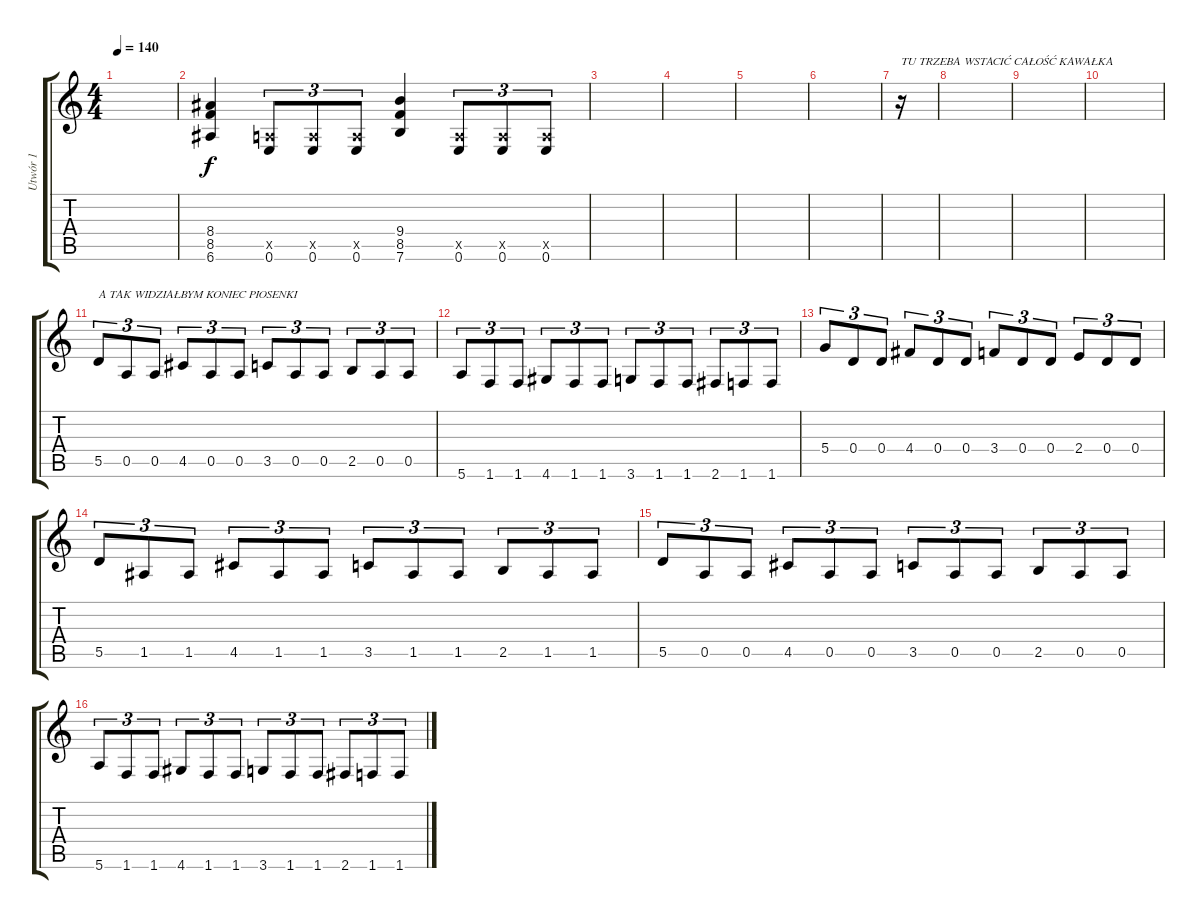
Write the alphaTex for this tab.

\track ("Utwór 1" "Utwór 1") {solo instrument distortionguitar}
\staff {score tabs}
\tuning (E4 B3 G3 D3 A2 E2) {hide}
\ts (4 4)
\tempo 140
\clef g2
\ks c
|
(8.4 8.5 6.6).4 (0.5{x} 0.6).8{tu (3 2)} (0.5{x} 0.6).8{tu (3 2)} (0.5{x} 0.6).8{tu (3 2)} (9.4 8.5 7.6).4 (0.5{x} 0.6).8{tu (3 2)} (0.5{x} 0.6).8{tu (3 2)} (0.5{x} 0.6).8{tu (3 2)} |
|
|
|
|
r.16{txt "TU TRZEBA WSTACIĆ CAŁOŚĆ KAWAŁKA"} |
|
|
|
5.5.8{tu (3 2) txt "A TAK WIDZIAŁBYM KONIEC PIOSENKI"} 0.5.8{tu (3 2)} 0.5.8{tu (3 2)} 4.5.8{tu (3 2)} 0.5.8{tu (3 2)} 0.5.8{tu (3 2)} 3.5.8{tu (3 2)} 0.5.8{tu (3 2)} 0.5.8{tu (3 2)} 2.5.8{tu (3 2)} 0.5.8{tu (3 2)} 0.5.8{tu (3 2)} |
5.6.8{tu (3 2)} 1.6.8{tu (3 2)} 1.6.8{tu (3 2)} 4.6.8{tu (3 2)} 1.6.8{tu (3 2)} 1.6.8{tu (3 2)} 3.6.8{tu (3 2)} 1.6.8{tu (3 2)} 1.6.8{tu (3 2)} 2.6.8{tu (3 2)} 1.6.8{tu (3 2)} 1.6.8{tu (3 2)} |
5.4.8{tu (3 2)} 0.4.8{tu (3 2)} 0.4.8{tu (3 2)} 4.4.8{tu (3 2)} 0.4.8{tu (3 2)} 0.4.8{tu (3 2)} 3.4.8{tu (3 2)} 0.4.8{tu (3 2)} 0.4.8{tu (3 2)} 2.4.8{tu (3 2)} 0.4.8{tu (3 2)} 0.4.8{tu (3 2)} |
5.5.8{tu (3 2)} 1.5.8{tu (3 2)} 1.5.8{tu (3 2)} 4.5.8{tu (3 2)} 1.5.8{tu (3 2)} 1.5.8{tu (3 2)} 3.5.8{tu (3 2)} 1.5.8{tu (3 2)} 1.5.8{tu (3 2)} 2.5.8{tu (3 2)} 1.5.8{tu (3 2)} 1.5.8{tu (3 2)} |
5.5.8{tu (3 2)} 0.5.8{tu (3 2)} 0.5.8{tu (3 2)} 4.5.8{tu (3 2)} 0.5.8{tu (3 2)} 0.5.8{tu (3 2)} 3.5.8{tu (3 2)} 0.5.8{tu (3 2)} 0.5.8{tu (3 2)} 2.5.8{tu (3 2)} 0.5.8{tu (3 2)} 0.5.8{tu (3 2)} |
5.6.8{tu (3 2)} 1.6.8{tu (3 2)} 1.6.8{tu (3 2)} 4.6.8{tu (3 2)} 1.6.8{tu (3 2)} 1.6.8{tu (3 2)} 3.6.8{tu (3 2)} 1.6.8{tu (3 2)} 1.6.8{tu (3 2)} 2.6.8{tu (3 2)} 1.6.8{tu (3 2)} 1.6.8{tu (3 2)}
